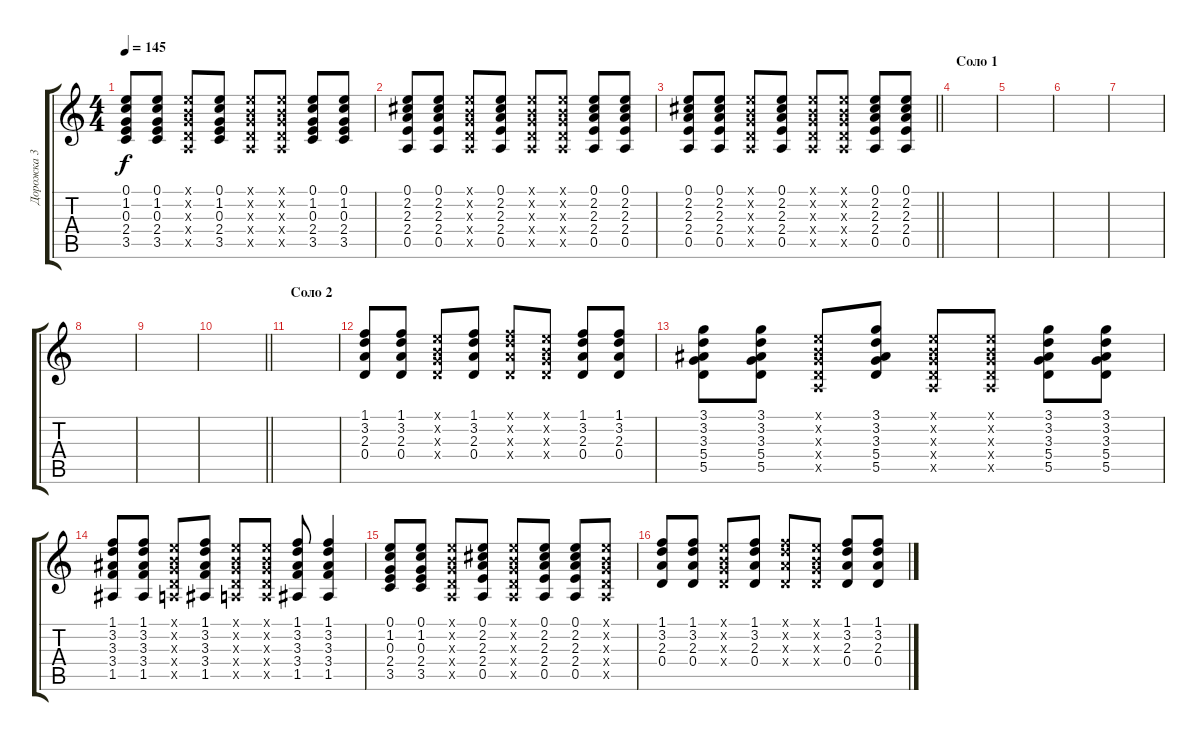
\track ("Дорожка 3" "Дорожка 3") {instrument acousticguitarsteel}
\staff {score tabs}
\tuning (E4 B3 G3 D3 A2 E2) {hide}
\ts (4 4)
\tempo 145
\clef g2
\ks c
(0.1 1.2 0.3 2.4 3.5).8{dy f} (0.1 1.2 0.3 2.4 3.5).8 (0.1{x} 0.2{x} 0.3{x} 0.4{x} 0.5{x}).8 (0.1 1.2 0.3 2.4 3.5).8 (0.1{x} 0.2{x} 0.3{x} 0.4{x} 0.5{x}).8 (0.1{x} 0.2{x} 0.3{x} 0.4{x} 0.5{x}).8 (0.1 1.2 0.3 2.4 3.5).8 (0.1 1.2 0.3 2.4 3.5).8 |
(0.1 2.2 2.3 2.4 0.5).8 (0.1 2.2 2.3 2.4 0.5).8 (0.1{x} 0.2{x} 0.3{x} 0.4{x} 0.5{x}).8 (0.1 2.2 2.3 2.4 0.5).8 (0.1{x} 0.2{x} 0.3{x} 0.4{x} 0.5{x}).8 (0.1{x} 0.2{x} 0.3{x} 0.4{x} 0.5{x}).8 (0.1 2.2 2.3 2.4 0.5).8 (0.1 2.2 2.3 2.4 0.5).8 |
\barLineRight lightlight
(0.1 2.2 2.3 2.4 0.5).8 (0.1 2.2 2.3 2.4 0.5).8 (0.1{x} 0.2{x} 0.3{x} 0.4{x} 0.5{x}).8 (0.1 2.2 2.3 2.4 0.5).8 (0.1{x} 0.2{x} 0.3{x} 0.4{x} 0.5{x}).8 (0.1{x} 0.2{x} 0.3{x} 0.4{x} 0.5{x}).8 (0.1 2.2 2.3 2.4 0.5).8 (0.1 2.2 2.3 2.4 0.5).8 |
\section ("" "Соло 1")
|
|
|
|
|
|
\barLineRight lightlight
|
\section ("" "Соло 2")
|
(1.1 3.2 2.3 0.4).8 (1.1 3.2 2.3 0.4).8 (0.1{x} 0.2{x} 0.3{x} 0.4{x}).8 (1.1 3.2 2.3 0.4).8 (1.1{x} 3.2{x} 2.3{x} 0.4{x}).8 (0.1{x} 0.2{x} 0.3{x} 0.4{x}).8 (1.1 3.2 2.3 0.4).8 (1.1 3.2 2.3 0.4).8 |
(3.1 3.2 3.3 5.4 5.5).8 (3.1 3.2 3.3 5.4 5.5).8 (0.1{x} 0.2{x} 0.3{x} 0.4{x} 0.5{x}).8 (3.1 3.2 3.3 5.4 5.5).8 (0.1{x} 0.2{x} 0.3{x} 0.4{x} 0.5{x}).8 (0.1{x} 0.2{x} 0.3{x} 0.4{x} 0.5{x}).8 (3.1 3.2 3.3 5.4 5.5).8 (3.1 3.2 3.3 5.4 5.5).8 |
(1.1 3.2 3.3 3.4 1.5).8 (1.1 3.2 3.3 3.4 1.5).8 (0.1{x} 0.2{x} 0.3{x} 0.4{x} 0.5{x}).8 (1.1 3.2 3.3 3.4 1.5).8 (0.1{x} 0.2{x} 0.3{x} 0.4{x} 0.5{x}).8 (0.1{x} 0.2{x} 0.3{x} 0.4{x} 0.5{x}).8 (1.1 3.2 3.3 3.4 1.5).8 (1.1 3.2 3.3 3.4 1.5).4 |
(0.1 1.2 0.3 2.4 3.5).8 (0.1 1.2 0.3 2.4 3.5).8 (0.1{x} 0.2{x} 0.3{x} 0.4{x} 0.5{x}).8 (0.1 2.2 2.3 2.4 0.5).8 (0.1{x} 0.2{x} 0.3{x} 0.4{x} 0.5{x}).8 (0.1 2.2 2.3 2.4 0.5).8 (0.1 2.2 2.3 2.4 0.5).8 (0.1{x} 0.2{x} 0.3{x} 0.4{x} 0.5{x}).8 |
(1.1 3.2 2.3 0.4).8 (1.1 3.2 2.3 0.4).8 (0.1{x} 0.2{x} 0.3{x} 0.4{x}).8 (1.1 3.2 2.3 0.4).8 (1.1{x} 3.2{x} 2.3{x} 0.4{x}).8 (0.1{x} 0.2{x} 0.3{x} 0.4{x}).8 (1.1 3.2 2.3 0.4).8 (1.1 3.2 2.3 0.4).8
